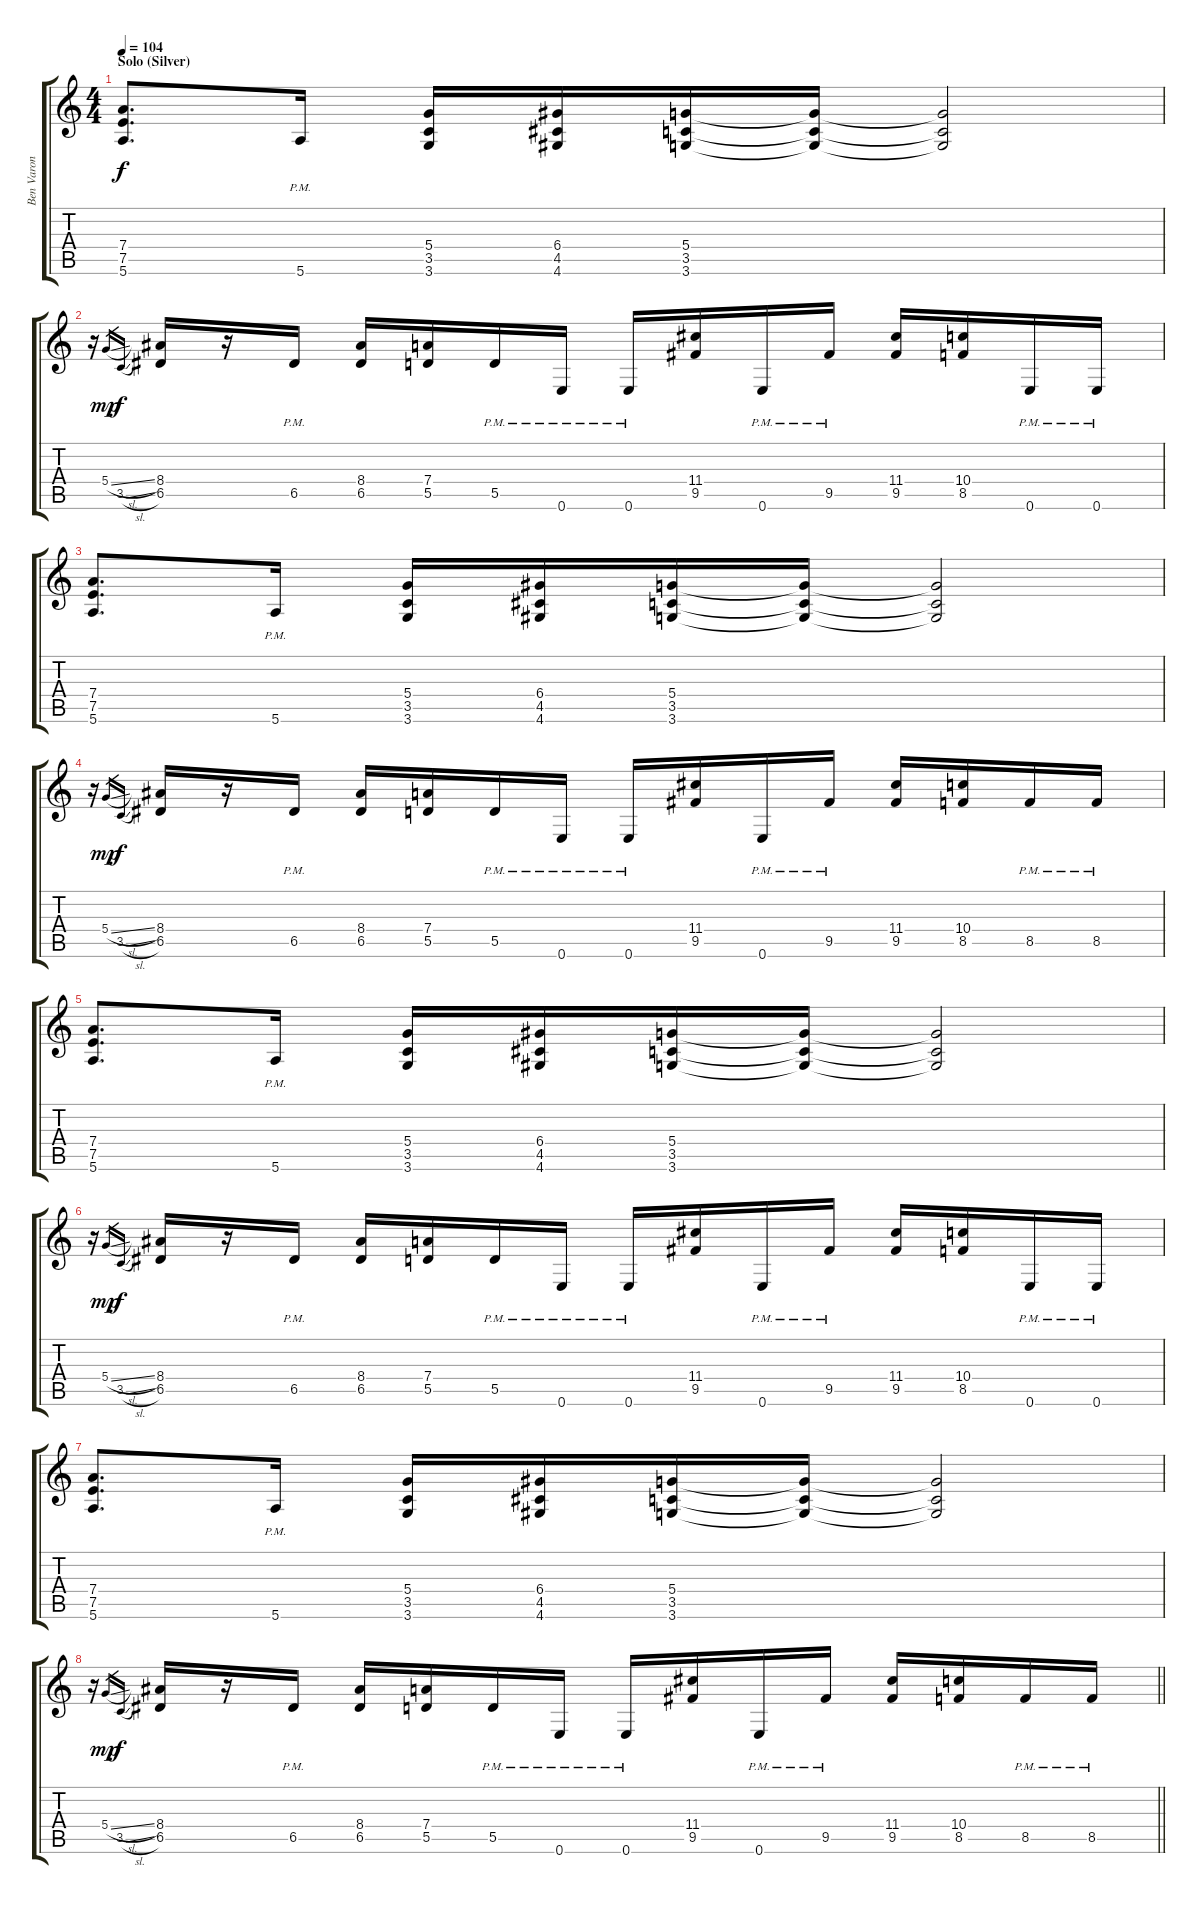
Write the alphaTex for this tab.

\track ("Ben Varon" "Ben Varon") {instrument distortionguitar}
\staff {score tabs}
\tuning (E4 B3 G3 D3 A2 E2) {hide}
\ts (4 4)
\section ("" "Solo (Silver)")
\tempo 104
\clef g2
\ks c
(7.4 7.5 5.6).8{d dy f} 5.6{pm}.16 (5.4 3.5 3.6).16 (6.4 4.5 4.6).16 (5.4 3.5 3.6).16 (5.4{t} 3.5{t} 3.6{t}).16 (5.4{t} 3.5{t} 3.6{t}).2 |
r.16 5.4{sl}.16{gr dy mp} 3.5{sl}.16{gr dy f} (8.4 6.5).16 r.16 6.5{pm}.16 (8.4 6.5).16 (7.4 5.5).16 5.5{pm}.16 0.6{pm}.16 0.6{pm}.16 (11.4 9.5).16 0.6{pm}.16 9.5{pm}.16 (11.4 9.5).16 (10.4 8.5).16 0.6{pm}.16 0.6{pm}.16 |
(7.4 7.5 5.6).8{d} 5.6{pm}.16 (5.4 3.5 3.6).16 (6.4 4.5 4.6).16 (5.4 3.5 3.6).16 (5.4{t} 3.5{t} 3.6{t}).16 (5.4{t} 3.5{t} 3.6{t}).2 |
r.16 5.4{sl}.16{gr dy mp} 3.5{sl}.16{gr dy f} (8.4 6.5).16 r.16 6.5{pm}.16 (8.4 6.5).16 (7.4 5.5).16 5.5{pm}.16 0.6{pm}.16 0.6{pm}.16 (11.4 9.5).16 0.6{pm}.16 9.5{pm}.16 (11.4 9.5).16 (10.4 8.5).16 8.5{pm}.16 8.5{pm}.16 |
(7.4 7.5 5.6).8{d} 5.6{pm}.16 (5.4 3.5 3.6).16 (6.4 4.5 4.6).16 (5.4 3.5 3.6).16 (5.4{t} 3.5{t} 3.6{t}).16 (5.4{t} 3.5{t} 3.6{t}).2 |
r.16 5.4{sl}.16{gr dy mp} 3.5{sl}.16{gr dy f} (8.4 6.5).16 r.16 6.5{pm}.16 (8.4 6.5).16 (7.4 5.5).16 5.5{pm}.16 0.6{pm}.16 0.6{pm}.16 (11.4 9.5).16 0.6{pm}.16 9.5{pm}.16 (11.4 9.5).16 (10.4 8.5).16 0.6{pm}.16 0.6{pm}.16 |
(7.4 7.5 5.6).8{d} 5.6{pm}.16 (5.4 3.5 3.6).16 (6.4 4.5 4.6).16 (5.4 3.5 3.6).16 (5.4{t} 3.5{t} 3.6{t}).16 (5.4{t} 3.5{t} 3.6{t}).2 |
\barLineRight lightlight
r.16 5.4{sl}.16{gr dy mp} 3.5{sl}.16{gr dy f} (8.4 6.5).16 r.16 6.5{pm}.16 (8.4 6.5).16 (7.4 5.5).16 5.5{pm}.16 0.6{pm}.16 0.6{pm}.16 (11.4 9.5).16 0.6{pm}.16 9.5{pm}.16 (11.4 9.5).16 (10.4 8.5).16 8.5{pm}.16 8.5{pm}.16
